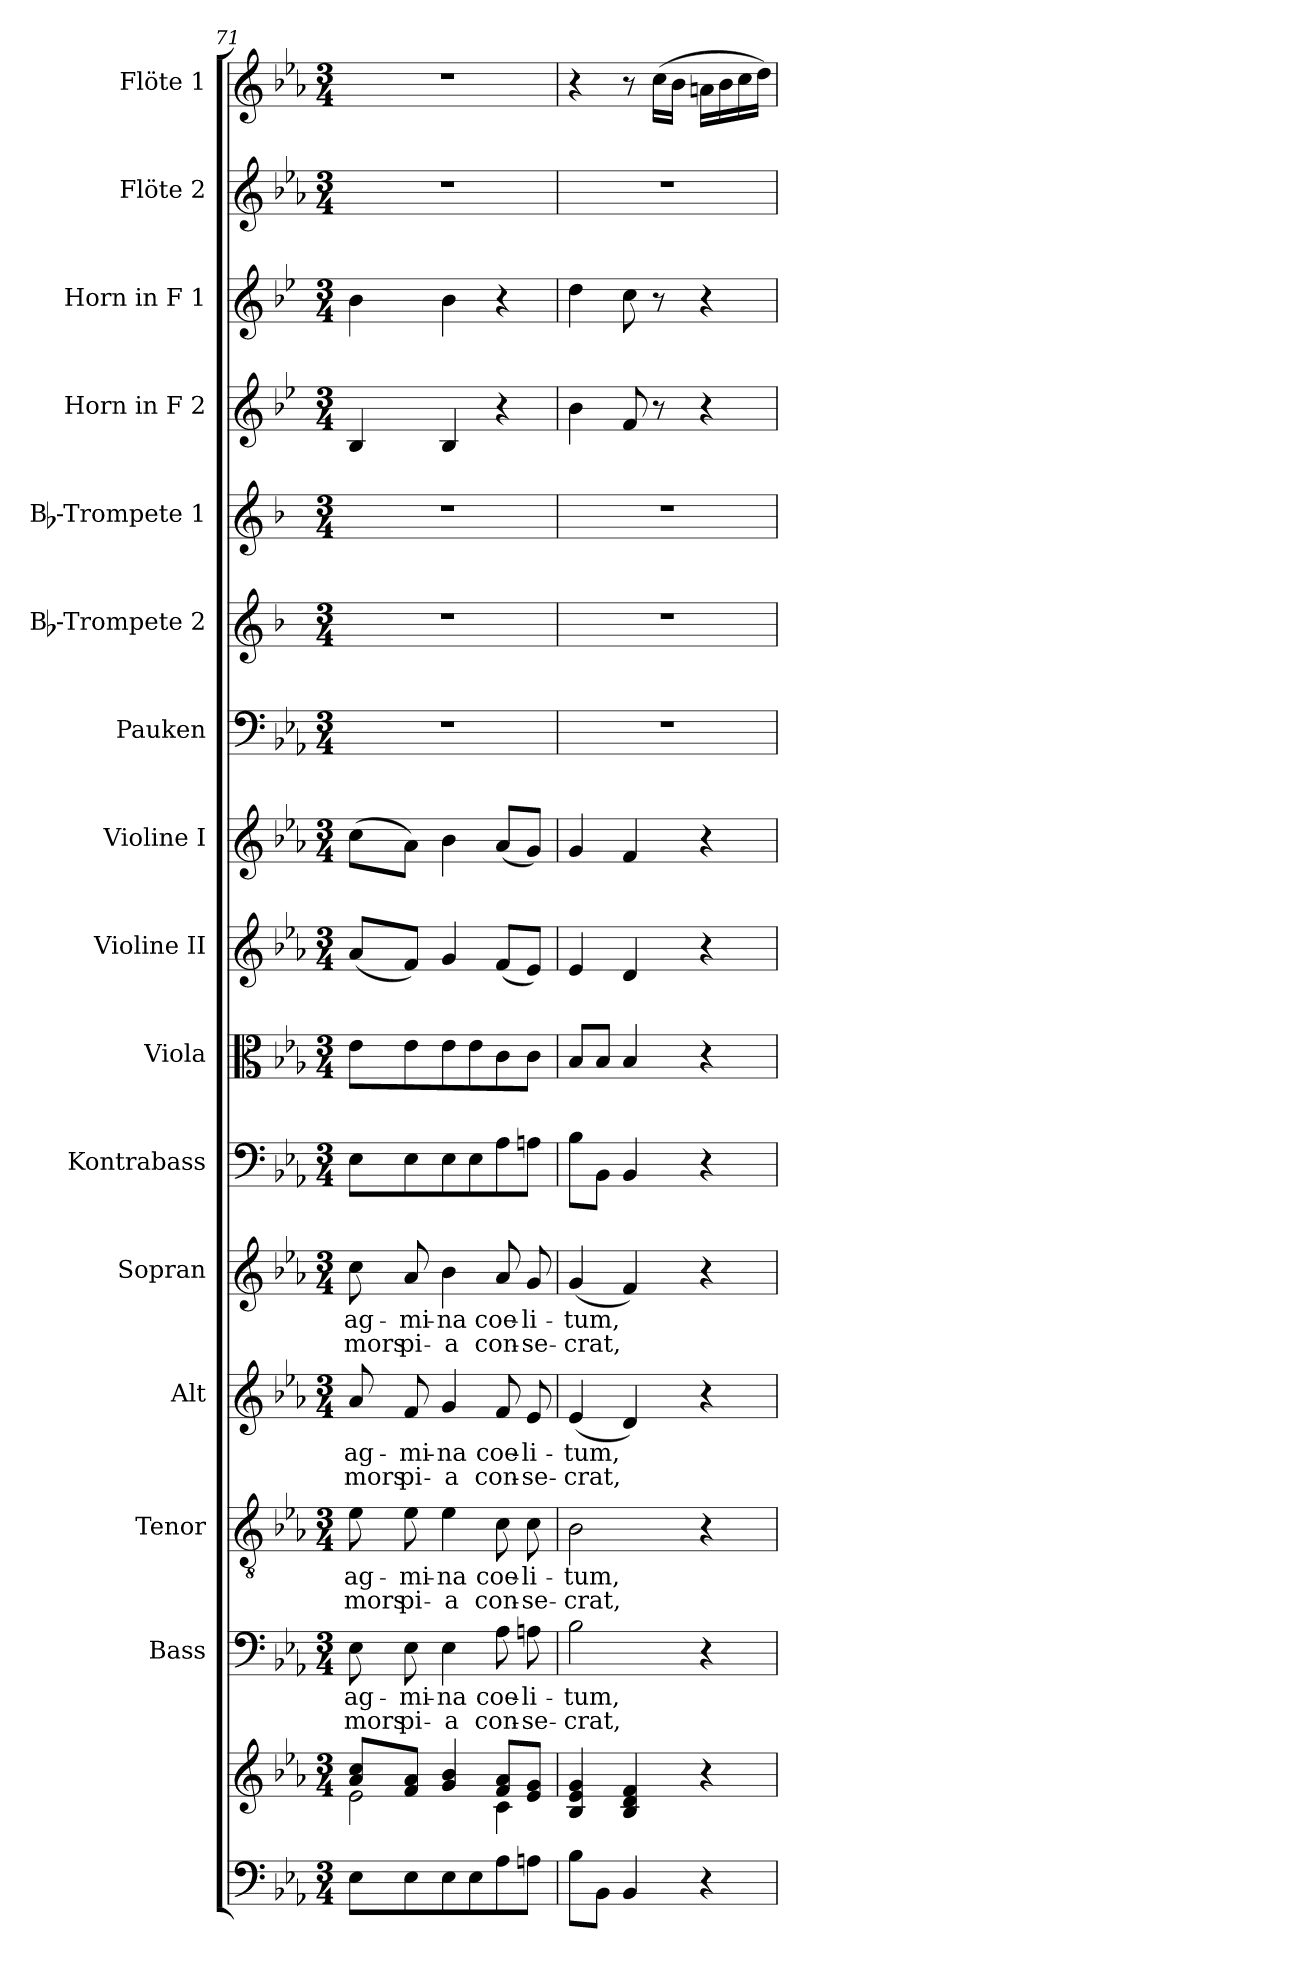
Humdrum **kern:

**kern	**kern	**kern	**text	**text	**kern	**text	**text	**kern	**text	**text	**kern	**text	**text	**kern	**kern	**kern	**kern	**kern	**kern	**kern	**kern	**kern	**kern	**kern
*part16	*part16	*part15	*part15	*part15	*part14	*part14	*part14	*part13	*part13	*part13	*part12	*part12	*part12	*part11	*part10	*part9	*part8	*part7	*part6	*part5	*part4	*part3	*part2	*part1
*staff17	*staff16	*staff15	*staff15	*staff15	*staff14	*staff14	*staff14	*staff13	*staff13	*staff13	*staff12	*staff12	*staff12	*staff11	*staff10	*staff9	*staff8	*staff7	*staff6	*staff5	*staff4	*staff3	*staff2	*staff1
*	*	*I"Bass	*	*	*I"Tenor	*	*	*I"Alt	*	*	*I"Sopran	*	*	*I"Kontrabass	*I"Viola	*I"Violine II	*I"Violine I	*I"Pauken	*I"Bb-Trompete 2	*I"Bb-Trompete 1	*I"Horn in F 2	*I"Horn in F 1	*I"Flöte 2	*I"Flöte 1
*	*	*I'B.	*	*	*I'T.	*	*	*I'A.	*	*	*I'S.	*	*	*I'Kb.	*I'Vla.	*I'Vl. II	*I'Vl. I	*I'Pk.	*I'Bb Trp. 2	*I'Bb Trp. 1	*	*	*I'Fl. 2	*I'Fl. 1
*clefF4	*clefG2	*clefF4	*	*	*clefGv2	*	*	*clefG2	*	*	*clefG2	*	*	*clefF4	*clefC3	*clefG2	*clefG2	*clefF4	*clefG2	*clefG2	*clefG2	*clefG2	*clefG2	*clefG2
*	*	*	*	*	*	*	*	*	*	*	*	*	*	*ITrd7c12	*	*	*	*	*ITrd1c2	*ITrd1c2	*ITrd4c7	*ITrd4c7	*	*
*k[b-e-a-]	*k[b-e-a-]	*k[b-e-a-]	*	*	*k[b-e-a-]	*	*	*k[b-e-a-]	*	*	*k[b-e-a-]	*	*	*k[b-e-a-]	*k[b-e-a-]	*k[b-e-a-]	*k[b-e-a-]	*k[b-e-a-]	*k[b-e-a-]	*k[b-e-a-]	*k[b-e-a-]	*k[b-e-a-]	*k[b-e-a-]	*k[b-e-a-]
*E-:	*E-:	*E-:	*	*	*E-:	*	*	*E-:	*	*	*E-:	*	*	*E-:	*E-:	*E-:	*E-:	*E-:	*E-:	*E-:	*E-:	*E-:	*E-:	*E-:
*M3/4	*M3/4	*M3/4	*	*	*M3/4	*	*	*M3/4	*	*	*M3/4	*	*	*M3/4	*M3/4	*M3/4	*M3/4	*M3/4	*M3/4	*M3/4	*M3/4	*M3/4	*M3/4	*M3/4
=71	=71	=71	=71	=71	=71	=71	=71	=71	=71	=71	=71	=71	=71	=71	=71	=71	=71	=71	=71	=71	=71	=71	=71	=71
*	*^	*	*	*	*	*	*	*	*	*	*	*	*	*	*	*	*	*	*	*	*	*	*	*
!	!	!	!	!LO:LY:b	!LO:LY:b	!	!LO:LY:b	!LO:LY:b	!	!LO:LY:b	!LO:LY:b	!	!LO:LY:b	!LO:LY:b	!	!	!	!	!	!	!	!	!	!	!
8E-\L	8a-/ 8cc/L	2e-\	8E-\	ag-	mors	8e-\	ag-	mors	8a-/	ag-	mors	8cc\	ag-	mors	8EE-\L	8e-\L	(<8a-/L	(>8cc\L	2.r	2.r	2.r	4E-/	4e-\	2.r	2.r
!	!	!	!	!LO:LY:b	!LO:LY:b	!	!LO:LY:b	!LO:LY:b	!	!LO:LY:b	!LO:LY:b	!	!LO:LY:b	!LO:LY:b	!	!	!	!	!	!	!	!	!	!	!
8E-\	8f/ 8a-/J	.	8E-\	-mi-	pi-	8e-\	-mi-	pi-	8f/	-mi-	pi-	8a-/	-mi-	pi-	8EE-\	8e-\	8f/J)	8a-\J)	.	.	.	.	.	.	.
!	!	!	!	!LO:LY:b	!LO:LY:b	!	!LO:LY:b	!LO:LY:b	!	!LO:LY:b	!LO:LY:b	!	!LO:LY:b	!LO:LY:b	!	!	!	!	!	!	!	!	!	!	!
8E-\	4g/ 4b-/	.	4E-\	-na	-a	4e-\	-na	-a	4g/	-na	-a	4b-\	-na	-a	8EE-\	8e-\	4g/	4b-\	.	.	.	4E-/	4e-\	.	.
8E-\	.	.	.	.	.	.	.	.	.	.	.	.	.	.	8EE-\	8e-\	.	.	.	.	.	.	.	.	.
!	!	!	!	!LO:LY:b	!LO:LY:b	!	!LO:LY:b	!LO:LY:b	!	!LO:LY:b	!LO:LY:b	!	!LO:LY:b	!LO:LY:b	!	!	!	!	!	!	!	!	!	!	!
8A-\	8f/ 8a-/L	4c\	8A-\	coe-	con-	8c\	coe-	con-	8f/	coe-	con-	8a-/	coe-	con-	8AA-\	8c\	(<8f/L	(<8a-/L	.	.	.	4r	4r	.	.
!	!	!	!	!LO:LY:b	!LO:LY:b	!	!LO:LY:b	!LO:LY:b	!	!LO:LY:b	!LO:LY:b	!	!LO:LY:b	!LO:LY:b	!	!	!	!	!	!	!	!	!	!	!
8An\J	8e-/ 8g/J	.	8An\	-li-	-se-	8c\	-li-	-se-	8e-/	-li-	-se-	8g/	-li-	-se-	8AAn\J	8c\J	8e-/J)	8g/J)	.	.	.	.	.	.	.
*	*v	*v	*	*	*	*	*	*	*	*	*	*	*	*	*	*	*	*	*	*	*	*	*	*	*
=72	=72	=72	=72	=72	=72	=72	=72	=72	=72	=72	=72	=72	=72	=72	=72	=72	=72	=72	=72	=72	=72	=72	=72	=72
!	!	!	!LO:LY:b	!LO:LY:b	!	!LO:LY:b	!LO:LY:b	!	!LO:LY:b	!LO:LY:b	!	!LO:LY:b	!LO:LY:b	!	!	!	!	!	!	!	!	!	!	!
8B-\L	4B-/ 4e-/ 4g/	2B-\	-tum,	-crat,	2B-\	-tum,	-crat,	(<4e-/	-tum,	-crat,	(<4g/	-tum,	-crat,	8BB-\L	8B-/L	4e-/	4g/	2.r	2.r	2.r	4e-\	4g\	2.r	4r
8BB-\J	.	.	.	.	.	.	.	.	.	.	.	.	.	8BBB-\J	8B-/J	.	.	.	.	.	.	.	.	.
4BB-/	4B-/ 4d/ 4f/	.	.	.	.	.	.	4d/)	.	.	4f/)	.	.	4BBB-/	4B-/	4d/	4f/	.	.	.	8B-/	8f\	.	8r
.	.	.	.	.	.	.	.	.	.	.	.	.	.	.	.	.	.	.	.	.	8r	8r	.	(>16cc\LL
.	.	.	.	.	.	.	.	.	.	.	.	.	.	.	.	.	.	.	.	.	.	.	.	16b-\JJ
4r	4r	4r	.	.	4r	.	.	4r	.	.	4r	.	.	4r	4r	4r	4r	.	.	.	4r	4r	.	16an\LL
.	.	.	.	.	.	.	.	.	.	.	.	.	.	.	.	.	.	.	.	.	.	.	.	16b-\
.	.	.	.	.	.	.	.	.	.	.	.	.	.	.	.	.	.	.	.	.	.	.	.	16cc\
.	.	.	.	.	.	.	.	.	.	.	.	.	.	.	.	.	.	.	.	.	.	.	.	16dd\JJ)
=	=	=	=	=	=	=	=	=	=	=	=	=	=	=	=	=	=	=	=	=	=	=	=	=
*-	*-	*-	*-	*-	*-	*-	*-	*-	*-	*-	*-	*-	*-	*-	*-	*-	*-	*-	*-	*-	*-	*-	*-	*-
